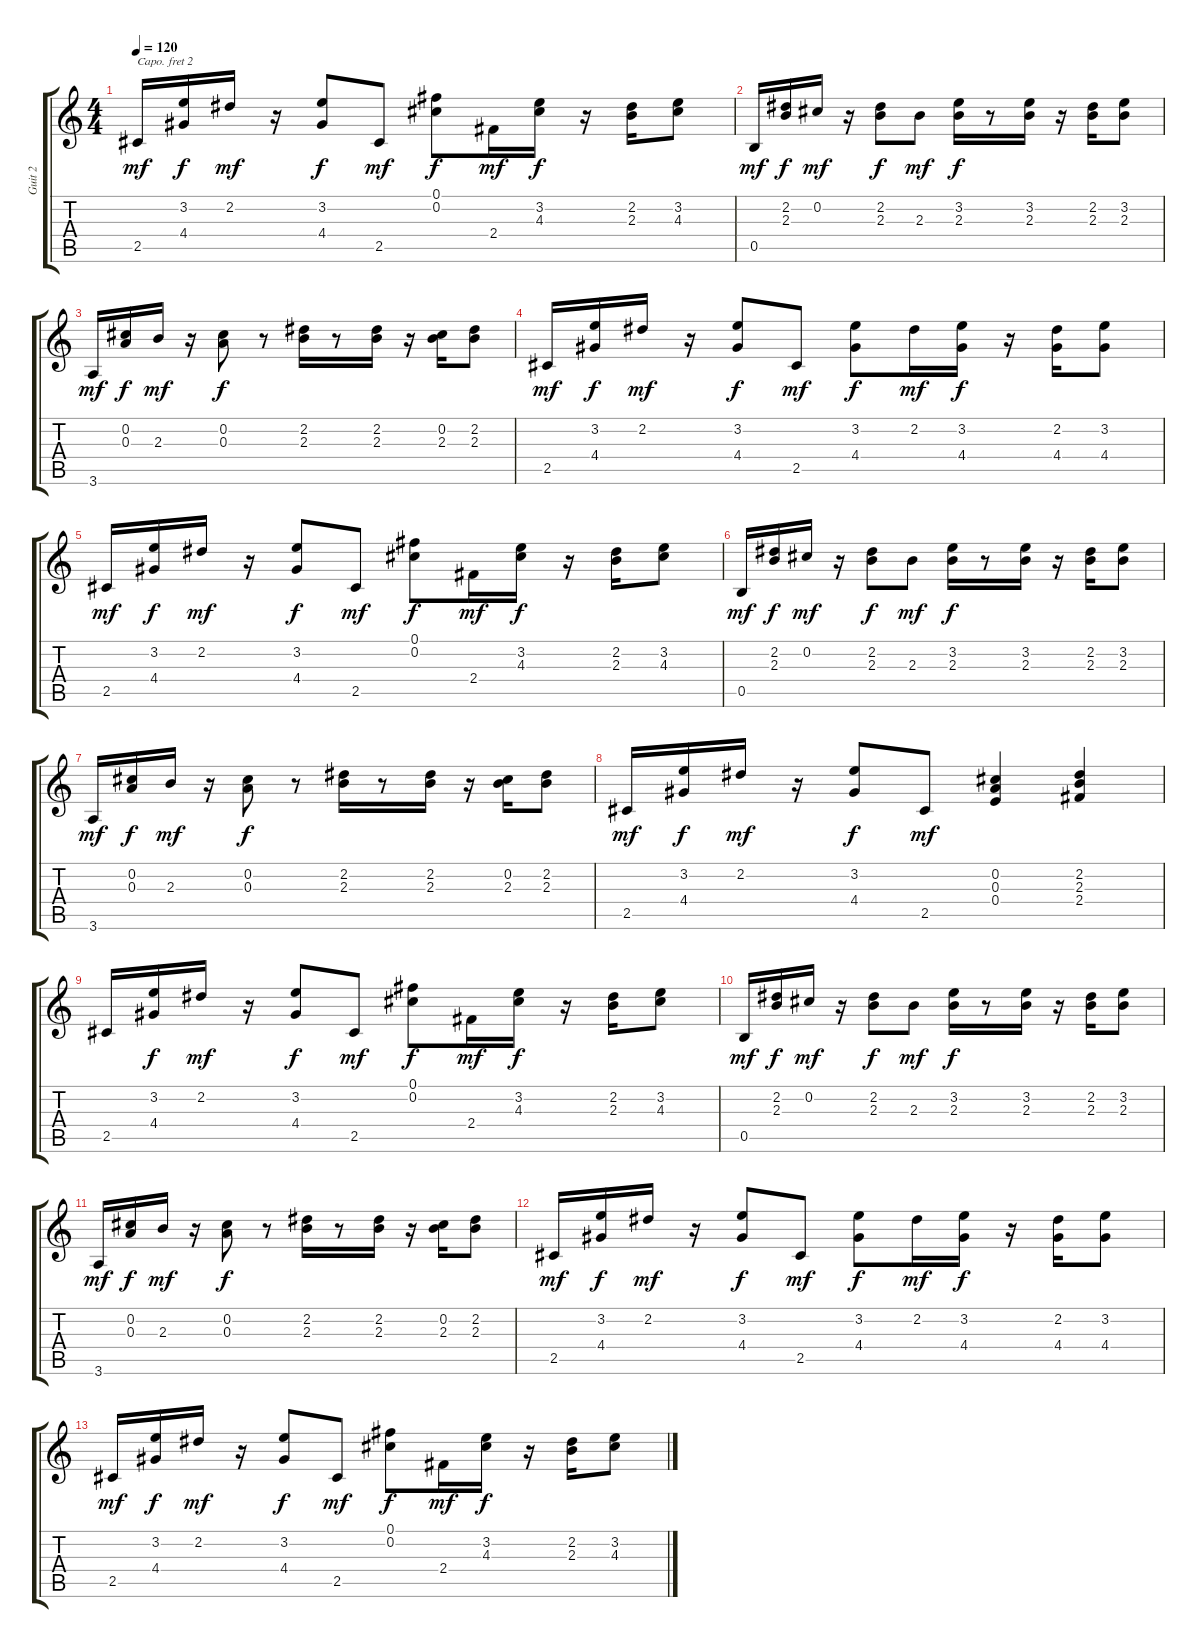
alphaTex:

\track ("Guit 2" "Guit 2") {instrument electricguitarclean}
\staff {score tabs}
\capo 2
\tuning (E4 B3 G3 D3 A2 E2) {hide}
\ts (4 4)
\tempo 120
\clef g2
\ks c
2.5.16{dy mf} (3.2 4.4).16{dy f} 2.2.16{dy mf} r.16 (3.2 4.4).8{dy f} 2.5.8{dy mf} (0.1 0.2).8{dy f} 2.4.16{dy mf} (3.2 4.3).16{dy f} r.16 (2.2 2.3).16 (3.2 4.3).8 |
0.5.16{dy mf} (2.2 2.3).16{dy f} 0.2.16{dy mf} r.16 (2.2 2.3).8{dy f} 2.3.8{dy mf} (3.2 2.3).16{dy f} r.8 (3.2 2.3).16 r.16 (2.2 2.3).16 (3.2 2.3).8 |
3.6.16{dy mf} (0.2 0.3).16{dy f} 2.3.16{dy mf} r.16 (0.2 0.3).8{dy f} r.8 (2.2 2.3).16 r.8 (2.2 2.3).16 r.16 (0.2 2.3).16 (2.2 2.3).8 |
2.5.16{dy mf} (3.2 4.4).16{dy f} 2.2.16{dy mf} r.16 (3.2 4.4).8{dy f} 2.5.8{dy mf} (3.2 4.4).8{dy f} 2.2.16{dy mf} (3.2 4.4).16{dy f} r.16 (2.2 4.4).16 (3.2 4.4).8 |
2.5.16{dy mf} (3.2 4.4).16{dy f} 2.2.16{dy mf} r.16 (3.2 4.4).8{dy f} 2.5.8{dy mf} (0.1 0.2).8{dy f} 2.4.16{dy mf} (3.2 4.3).16{dy f} r.16 (2.2 2.3).16 (3.2 4.3).8 |
0.5.16{dy mf} (2.2 2.3).16{dy f} 0.2.16{dy mf} r.16 (2.2 2.3).8{dy f} 2.3.8{dy mf} (3.2 2.3).16{dy f} r.8 (3.2 2.3).16 r.16 (2.2 2.3).16 (3.2 2.3).8 |
3.6.16{dy mf} (0.2 0.3).16{dy f} 2.3.16{dy mf} r.16 (0.2 0.3).8{dy f} r.8 (2.2 2.3).16 r.8 (2.2 2.3).16 r.16 (0.2 2.3).16 (2.2 2.3).8 |
2.5.16{dy mf} (3.2 4.4).16{dy f} 2.2.16{dy mf} r.16 (3.2 4.4).8{dy f} 2.5.8{dy mf} (0.2 0.3 0.4).4 (2.2 2.3 2.4).4 |
2.5.16 (3.2 4.4).16{dy f} 2.2.16{dy mf} r.16 (3.2 4.4).8{dy f} 2.5.8{dy mf} (0.1 0.2).8{dy f} 2.4.16{dy mf} (3.2 4.3).16{dy f} r.16 (2.2 2.3).16 (3.2 4.3).8 |
0.5.16{dy mf} (2.2 2.3).16{dy f} 0.2.16{dy mf} r.16 (2.2 2.3).8{dy f} 2.3.8{dy mf} (3.2 2.3).16{dy f} r.8 (3.2 2.3).16 r.16 (2.2 2.3).16 (3.2 2.3).8 |
3.6.16{dy mf} (0.2 0.3).16{dy f} 2.3.16{dy mf} r.16 (0.2 0.3).8{dy f} r.8 (2.2 2.3).16 r.8 (2.2 2.3).16 r.16 (0.2 2.3).16 (2.2 2.3).8 |
2.5.16{dy mf} (3.2 4.4).16{dy f} 2.2.16{dy mf} r.16 (3.2 4.4).8{dy f} 2.5.8{dy mf} (3.2 4.4).8{dy f} 2.2.16{dy mf} (3.2 4.4).16{dy f} r.16 (2.2 4.4).16 (3.2 4.4).8 |
2.5.16{dy mf} (3.2 4.4).16{dy f} 2.2.16{dy mf} r.16 (3.2 4.4).8{dy f} 2.5.8{dy mf} (0.1 0.2).8{dy f} 2.4.16{dy mf} (3.2 4.3).16{dy f} r.16 (2.2 2.3).16 (3.2 4.3).8
